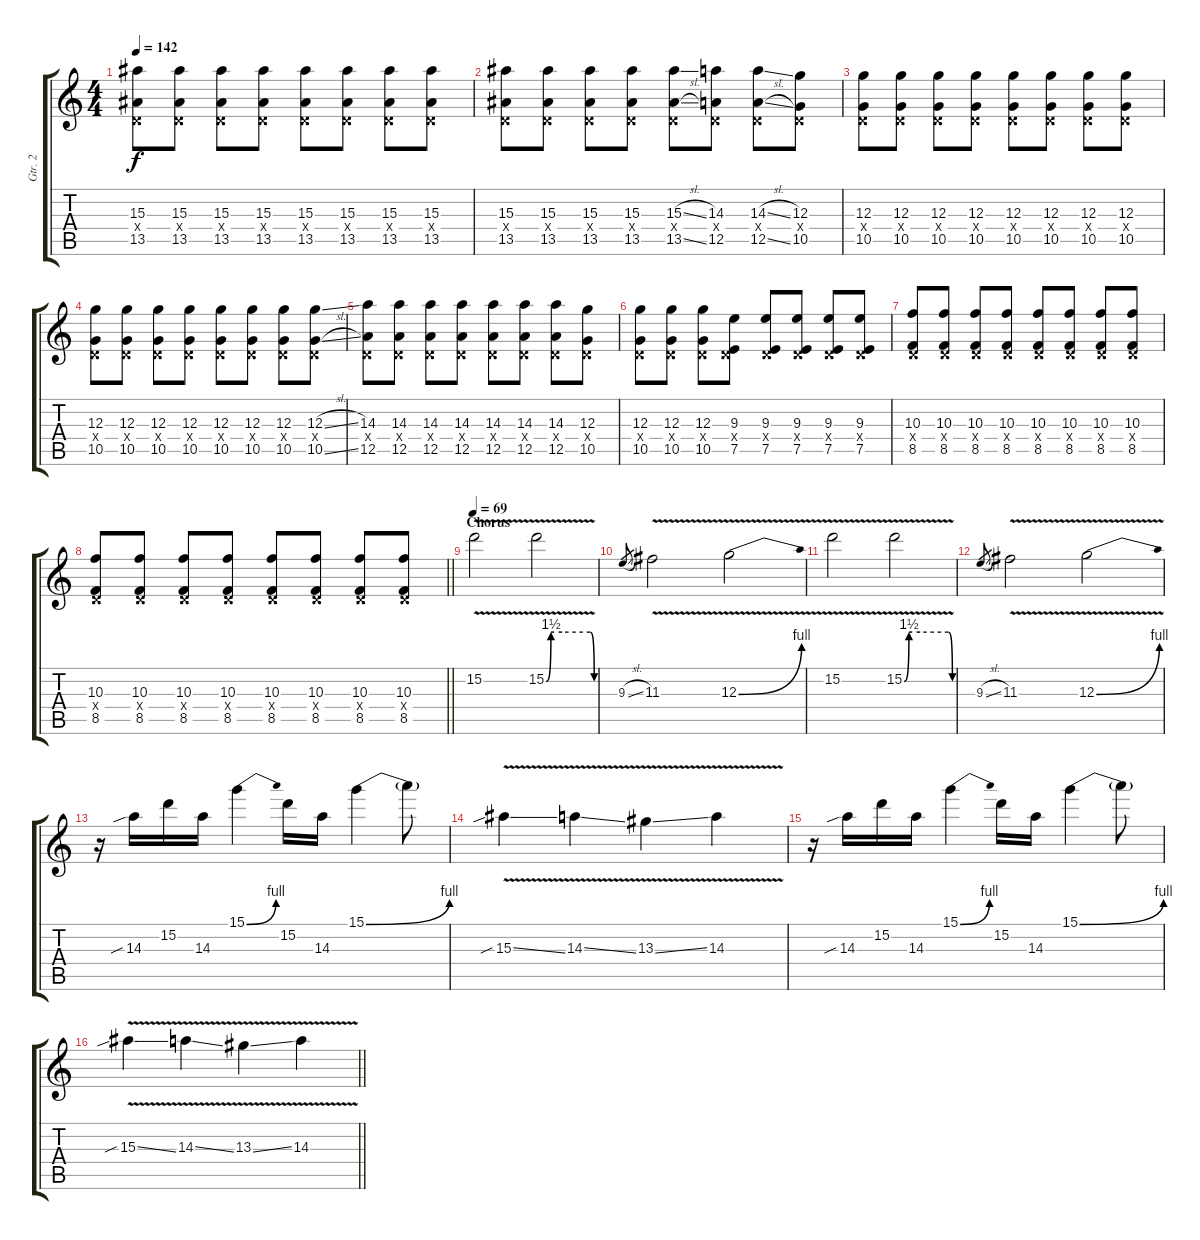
\track ("Gtr. 2" "Gtr. 2") {instrument distortionguitar}
\staff {score tabs}
\tuning (E4 B3 G3 D3 A2 D2) {hide}
\ts (4 4)
\tempo 142
\clef g2
\ks c
(15.3 0.4{x} 13.5).8{dy f} (15.3 0.4{x} 13.5).8 (15.3 0.4{x} 13.5).8 (15.3 0.4{x} 13.5).8 (15.3 0.4{x} 13.5).8 (15.3 0.4{x} 13.5).8 (15.3 0.4{x} 13.5).8 (15.3 0.4{x} 13.5).8 |
(15.3 0.4{x} 13.5).8 (15.3 0.4{x} 13.5).8 (15.3 0.4{x} 13.5).8 (15.3 0.4{x} 13.5).8 (15.3{sl} 0.4{x} 13.5{sl}).8 (14.3 0.4{x} 12.5).8 (14.3{sl} 0.4{x} 12.5{sl}).8 (12.3 0.4{x} 10.5).8 |
(12.3 0.4{x} 10.5).8 (12.3 0.4{x} 10.5).8 (12.3 0.4{x} 10.5).8 (12.3 0.4{x} 10.5).8 (12.3 0.4{x} 10.5).8 (12.3 0.4{x} 10.5).8 (12.3 0.4{x} 10.5).8 (12.3 0.4{x} 10.5).8 |
(12.3 0.4{x} 10.5).8 (12.3 0.4{x} 10.5).8 (12.3 0.4{x} 10.5).8 (12.3 0.4{x} 10.5).8 (12.3 0.4{x} 10.5).8 (12.3 0.4{x} 10.5).8 (12.3 0.4{x} 10.5).8 (12.3{sl} 0.4{x} 10.5{sl}).8 |
(14.3 0.4{x} 12.5).8 (14.3 0.4{x} 12.5).8 (14.3 0.4{x} 12.5).8 (14.3 0.4{x} 12.5).8 (14.3 0.4{x} 12.5).8 (14.3 0.4{x} 12.5).8 (14.3 0.4{x} 12.5).8 (12.3 0.4{x} 10.5).8 |
(12.3 0.4{x} 10.5).8 (12.3 0.4{x} 10.5).8 (12.3 0.4{x} 10.5).8 (9.3 0.4{x} 7.5).8 (9.3 0.4{x} 7.5).8 (9.3 0.4{x} 7.5).8 (9.3 0.4{x} 7.5).8 (9.3 0.4{x} 7.5).8 |
(10.3 0.4{x} 8.5).8 (10.3 0.4{x} 8.5).8 (10.3 0.4{x} 8.5).8 (10.3 0.4{x} 8.5).8 (10.3 0.4{x} 8.5).8 (10.3 0.4{x} 8.5).8 (10.3 0.4{x} 8.5).8 (10.3 0.4{x} 8.5).8 |
\barLineRight lightlight
(10.3 0.4{x} 8.5).8 (10.3 0.4{x} 8.5).8 (10.3 0.4{x} 8.5).8 (10.3 0.4{x} 8.5).8 (10.3 0.4{x} 8.5).8 (10.3 0.4{x} 8.5).8 (10.3 0.4{x} 8.5).8 (10.3 0.4{x} 8.5).8 |
\section ("" "Chorus")
\tempo 69
15.2{v}.2 15.2{be (custom 0 0 6 6 10 6 20 6 55 6 60 0) v}.2 |
9.3{sl}.8{gr} 11.3{v}.2 12.3{be (bend 0 0 60 4) v}.2 |
15.2{v}.2 15.2{be (custom 0 0 6 6 10 6 20 6 55 6 60 0) v}.2 |
9.3{sl}.8{gr} 11.3{v}.2 12.3{be (bend 0 0 60 4) v}.2 |
r.16 14.3{sib}.16 15.2.16 14.3.16 15.1{be (bend 0 0 60 4)}.4 15.2.16 14.3.16 15.1{be (bend 0 0 60 4)}.4 15.1{t}.8 |
15.3{v sib ss}.4 14.3{v ss}.4 13.3{v ss}.4 14.3{v}.4 |
r.16 14.3{sib}.16 15.2.16 14.3.16 15.1{be (bend 0 0 60 4)}.4 15.2.16 14.3.16 15.1{be (bend 0 0 60 4)}.4 15.1{t}.8 |
\barLineRight lightlight
15.3{v sib ss}.4 14.3{v ss}.4 13.3{v ss}.4 14.3{v}.4
